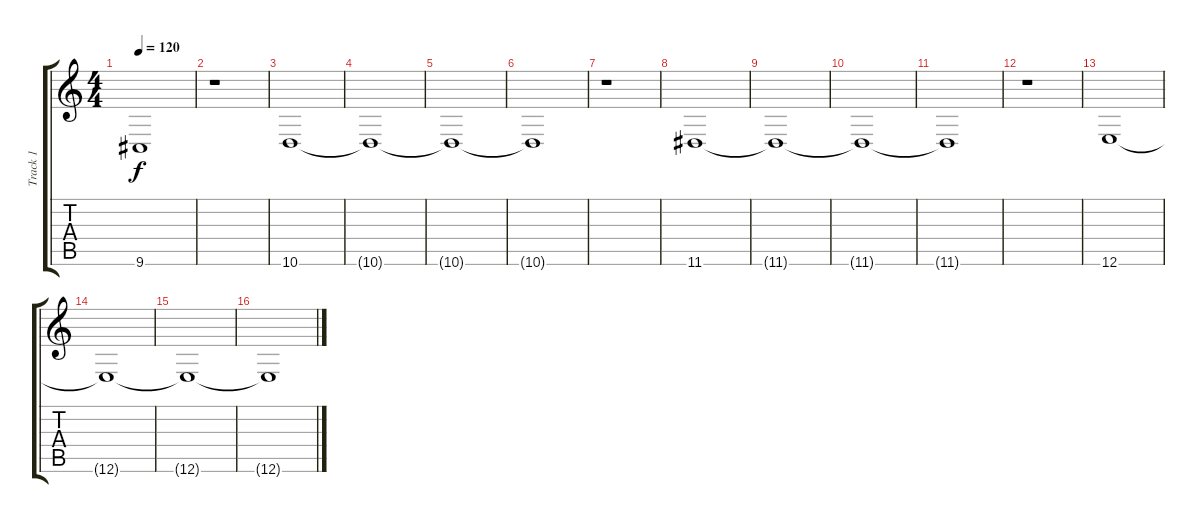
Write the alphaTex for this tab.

\track ("Track 1" "Track 1") {instrument acousticgrandpiano}
\staff {score tabs}
\tuning (E4 B3 G3 D3 A2 E2) {hide}
\ts (4 4)
\tempo 120
\clef g2
\ks c
9.6{t}.1{dy f} |
r.1 |
10.6.1 |
10.6{t}.1 |
10.6{t}.1 |
10.6{t}.1 |
r.1 |
11.6.1 |
11.6{t}.1 |
11.6{t}.1 |
11.6{t}.1 |
r.1 |
12.6.1 |
12.6{t}.1 |
12.6{t}.1 |
12.6{t}.1
